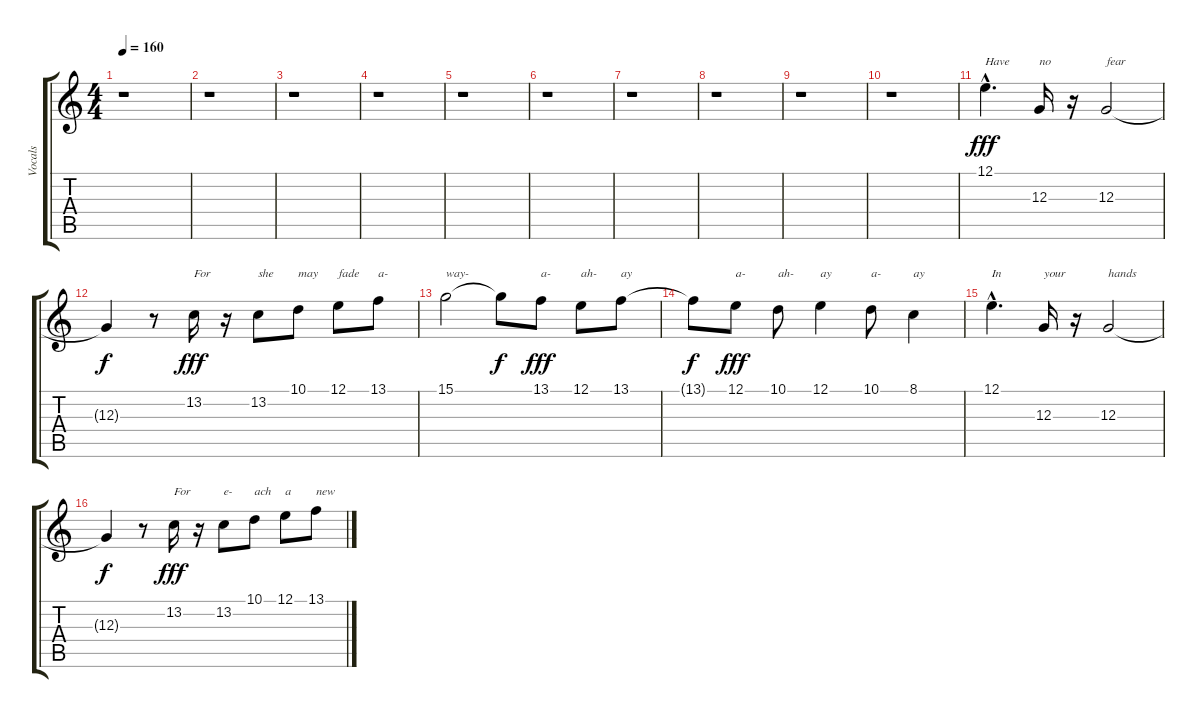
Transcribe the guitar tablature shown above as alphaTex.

\track ("Vocals" "Vocals") {instrument lead8bassandlead}
\staff {score tabs}
\tuning (E4 B3 G3 D3 A2 E2) {hide}
\ts (4 4)
\tempo 160
\clef g2
\ks c
r.1{dy f} |
r.1 |
r.1 |
r.1 |
r.1 |
r.1 |
r.1 |
r.1 |
r.1 |
r.1 |
12.1{hac}.4{d txt "Have" dy fff} 12.3.16{txt "no"} r.16 12.3.2{txt "fear"} |
12.3{t}.4{dy f} r.8 13.2.16{txt "For" dy fff} r.16 13.2.8{txt "she"} 10.1.8{txt "may"} 12.1.8{txt "fade"} 13.1.8{txt "a-"} |
15.1.2{txt "way-"} 15.1{t}.8{dy f} 13.1.8{txt "a-" dy fff} 12.1.8{txt "ah-"} 13.1.8{txt "ay"} |
13.1{t}.8{dy f} 12.1.8{txt "a-" dy fff} 10.1.8{txt "ah-"} 12.1.4{txt "ay"} 10.1.8{txt "a-"} 8.1.4{txt "ay"} |
12.1{hac}.4{d txt "In"} 12.3.16{txt "your"} r.16 12.3.2{txt "hands"} |
12.3{t}.4{dy f} r.8 13.2.16{txt "For" dy fff} r.16 13.2.8{txt "e-"} 10.1.8{txt "ach"} 12.1.8{txt "a"} 13.1.8{txt "new"}
